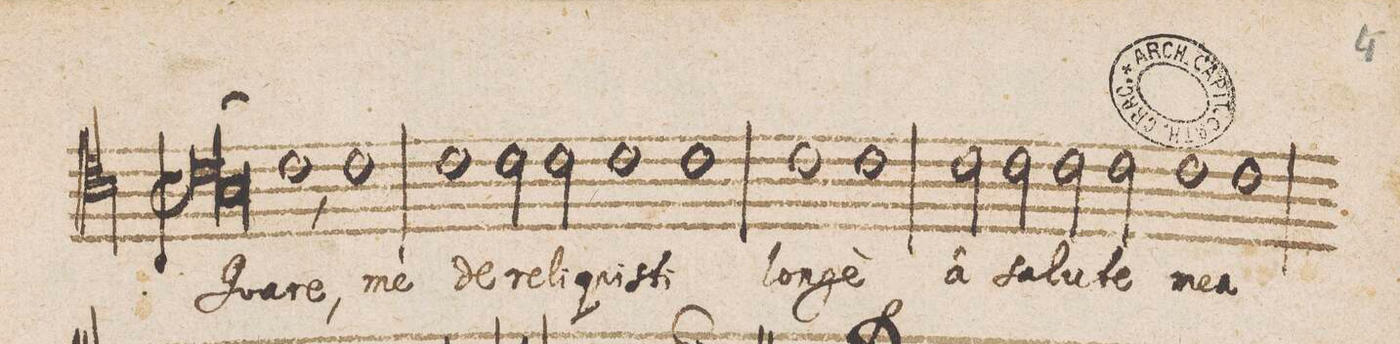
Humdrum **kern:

**kern	**text
*I"Tenore.	*
*clefC4	*
*k[]	*
*met(C|)	*
*M2/1	*
*M2/1	*
*met(C|)	*
*mmet(C|)	*
*lig	*
(1c	Qua-
1A)	.
*Xlig	*
=33-	=33-
1c,<	-re,
1c	me
=34-	=34-
1c	de
2c\	re-
2c\	-li-
=35-	=35-
1c	-qui-
1c	-sti
=36-	=36-
1c	lon-
1c	-gè
=37-	=37-
2c\	â
2c\	sa-
2c\	-lu-
2c\	-te
=38-	=38-
1c	me-
1c	-a
=39-	=39-
*-	*-
